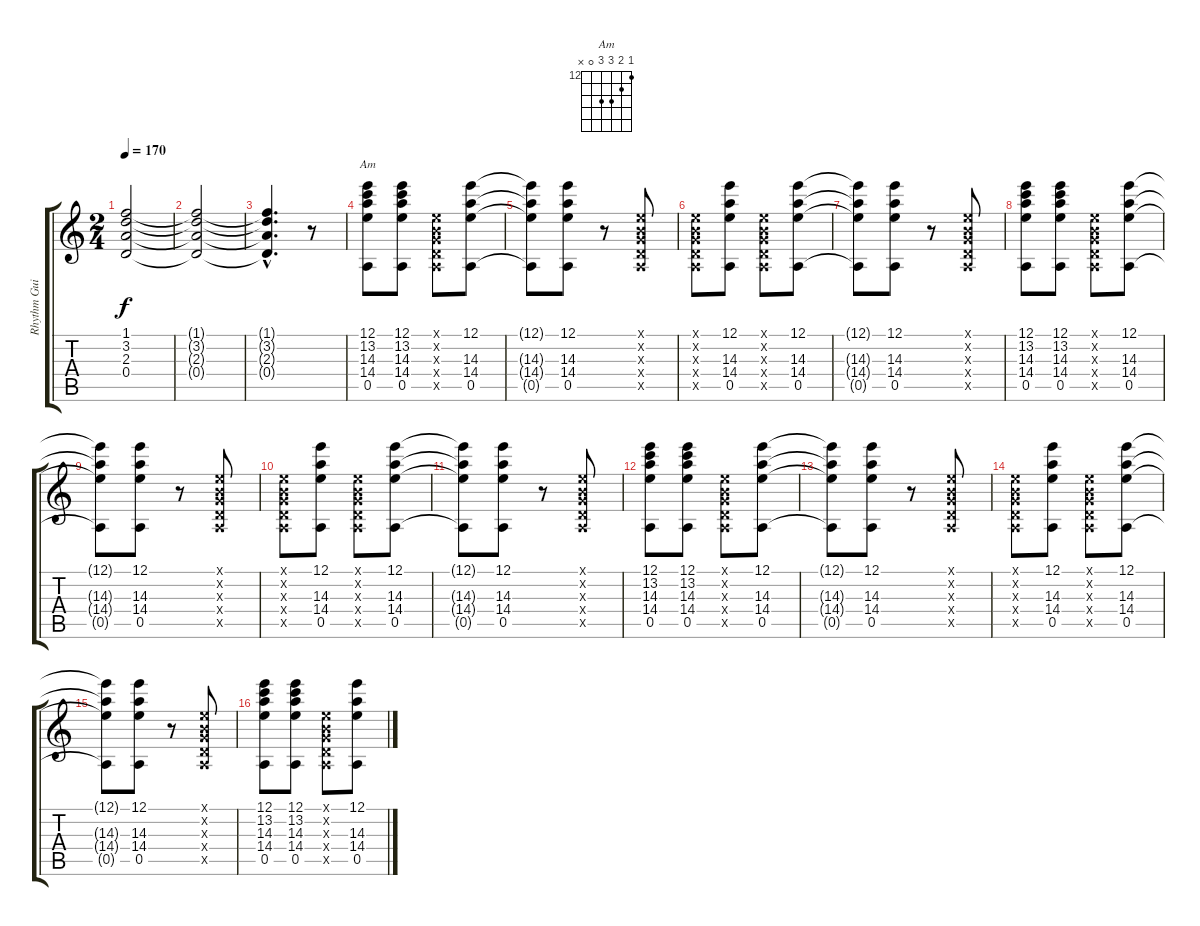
\track ("Rhythm Guitar" "Rhythm Gui") {instrument distortionguitar}
\staff {score tabs}
\tuning (E4 B3 G3 D3 A2 E2) {hide}
\chord ("Am" 12 13 14 14 0 x) {firstfret 12}
\ts (2 4)
\tempo 170
\clef g2
\ks c
(1.1{t} 3.2{t} 2.3{t} 0.4{t}).2{dy f} |
(1.1{t} 3.2{t} 2.3{t} 0.4{t}).2 |
(1.1{hac t} 3.2{hac t} 2.3{hac t} 0.4{hac t}).4{d} r.8 |
(12.1 13.2 14.3 14.4 0.5).8{ch "Am"} (12.1 13.2 14.3 14.4 0.5).8 (0.1{x} 0.2{x} 0.3{x} 0.4{x} 0.5{x}).8 (12.1 14.3 14.4 0.5).8 |
(12.1{t} 14.3{t} 14.4{t} 0.5{t}).8 (12.1 14.3 14.4 0.5).8 r.8 (0.1{x} 0.2{x} 0.3{x} 0.4{x} 0.5{x}).8 |
(0.1{x} 0.2{x} 0.3{x} 0.4{x} 0.5{x}).8 (12.1 14.3 14.4 0.5).8 (0.1{x} 0.2{x} 0.3{x} 0.4{x} 0.5{x}).8 (12.1 14.3 14.4 0.5).8 |
(12.1{t} 14.3{t} 14.4{t} 0.5{t}).8 (12.1 14.3 14.4 0.5).8 r.8 (0.1{x} 0.2{x} 0.3{x} 0.4{x} 0.5{x}).8 |
(12.1 13.2 14.3 14.4 0.5).8 (12.1 13.2 14.3 14.4 0.5).8 (0.1{x} 0.2{x} 0.3{x} 0.4{x} 0.5{x}).8 (12.1 14.3 14.4 0.5).8 |
(12.1{t} 14.3{t} 14.4{t} 0.5{t}).8 (12.1 14.3 14.4 0.5).8 r.8 (0.1{x} 0.2{x} 0.3{x} 0.4{x} 0.5{x}).8 |
(0.1{x} 0.2{x} 0.3{x} 0.4{x} 0.5{x}).8 (12.1 14.3 14.4 0.5).8 (0.1{x} 0.2{x} 0.3{x} 0.4{x} 0.5{x}).8 (12.1 14.3 14.4 0.5).8 |
(12.1{t} 14.3{t} 14.4{t} 0.5{t}).8 (12.1 14.3 14.4 0.5).8 r.8 (0.1{x} 0.2{x} 0.3{x} 0.4{x} 0.5{x}).8 |
(12.1 13.2 14.3 14.4 0.5).8 (12.1 13.2 14.3 14.4 0.5).8 (0.1{x} 0.2{x} 0.3{x} 0.4{x} 0.5{x}).8 (12.1 14.3 14.4 0.5).8 |
(12.1{t} 14.3{t} 14.4{t} 0.5{t}).8 (12.1 14.3 14.4 0.5).8 r.8 (0.1{x} 0.2{x} 0.3{x} 0.4{x} 0.5{x}).8 |
(0.1{x} 0.2{x} 0.3{x} 0.4{x} 0.5{x}).8 (12.1 14.3 14.4 0.5).8 (0.1{x} 0.2{x} 0.3{x} 0.4{x} 0.5{x}).8 (12.1 14.3 14.4 0.5).8 |
(12.1{t} 14.3{t} 14.4{t} 0.5{t}).8 (12.1 14.3 14.4 0.5).8 r.8 (0.1{x} 0.2{x} 0.3{x} 0.4{x} 0.5{x}).8 |
(12.1 13.2 14.3 14.4 0.5).8 (12.1 13.2 14.3 14.4 0.5).8 (0.1{x} 0.2{x} 0.3{x} 0.4{x} 0.5{x}).8 (12.1 14.3 14.4 0.5).8
